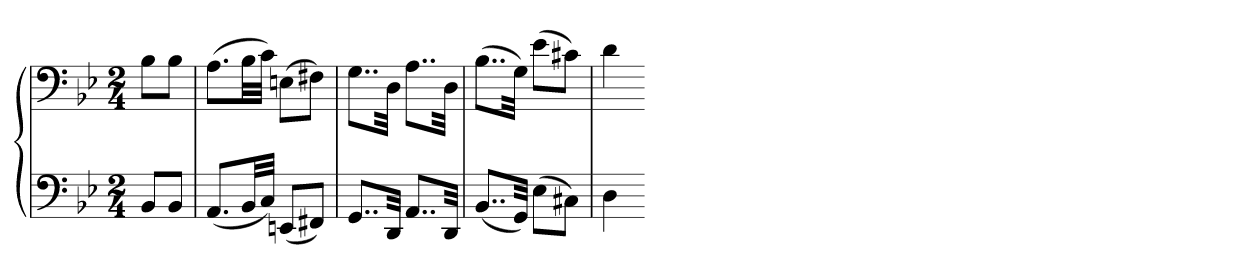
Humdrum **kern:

**kern	**kern
*part1	*part1
*staff2	*staff1
*clefF4	*clefF4
*k[b-e-]	*k[b-e-]
*g:	*g:
*M2/4	*M2/4
=	=
8BB-L	8B-L
8BB-J	8B-J
=73	=73
(8.AAL	(8.AL
32BB-LL	32B-LL
32CJJJ)	32cJJJ)
(8EEnL	(8EnL
8FF#XJ)	8F#XJ)
=74	=74
8..GGL	8..GL
32DDJkk	32DJkk
8..AAL	8..AL
32DDJkk	32DJkk
=75	=75
(8..BB-L	(8..B-L
32GGJkk)	32GJkk)
(8E-L	(8e-L
8C#XJ)	8c#XJ)
=76	=76
4D	4d
=-	=-
*-	*-
